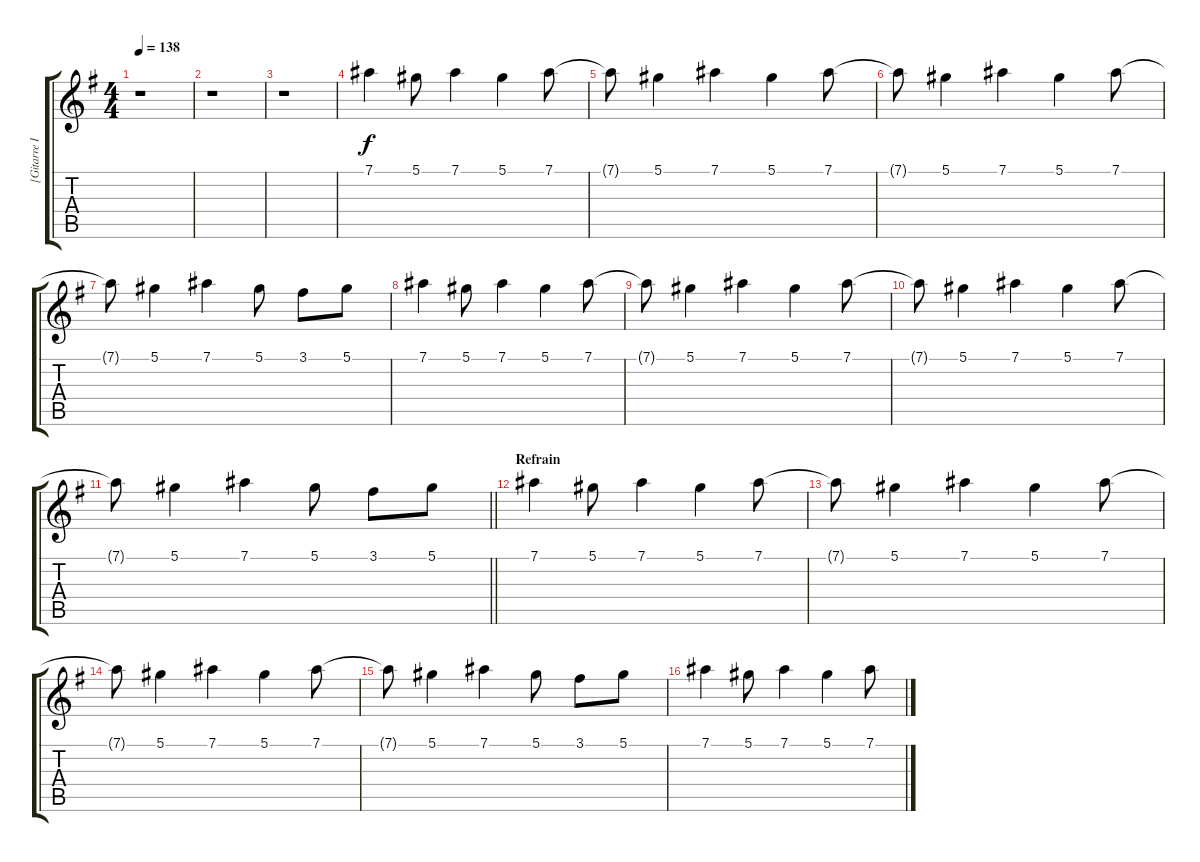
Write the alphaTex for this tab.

\track ("[Gitarre IV]" "[Gitarre I") {instrument acousticguitarsteel}
\staff {score tabs}
\tuning (Eb4 Bb3 Gb3 Db3 Ab2 Eb2) {hide}
\ts (4 4)
\tempo 138
\clef g2
\ks eminor
r.1{dy f} |
r.1 |
r.1 |
7.1.4 5.1.8 7.1.4 5.1.4 7.1.8 |
7.1{t}.8 5.1.4 7.1.4 5.1.4 7.1.8 |
7.1{t}.8 5.1.4 7.1.4 5.1.4 7.1.8 |
7.1{t}.8 5.1.4 7.1.4 5.1.8 3.1.8 5.1.8 |
7.1.4 5.1.8 7.1.4 5.1.4 7.1.8 |
7.1{t}.8 5.1.4 7.1.4 5.1.4 7.1.8 |
7.1{t}.8 5.1.4 7.1.4 5.1.4 7.1.8 |
\barLineRight lightlight
7.1{t}.8 5.1.4 7.1.4 5.1.8 3.1.8 5.1.8 |
\section ("" "Refrain")
7.1.4 5.1.8 7.1.4 5.1.4 7.1.8 |
7.1{t}.8 5.1.4 7.1.4 5.1.4 7.1.8 |
7.1{t}.8 5.1.4 7.1.4 5.1.4 7.1.8 |
7.1{t}.8 5.1.4 7.1.4 5.1.8 3.1.8 5.1.8 |
7.1.4 5.1.8 7.1.4 5.1.4 7.1.8
